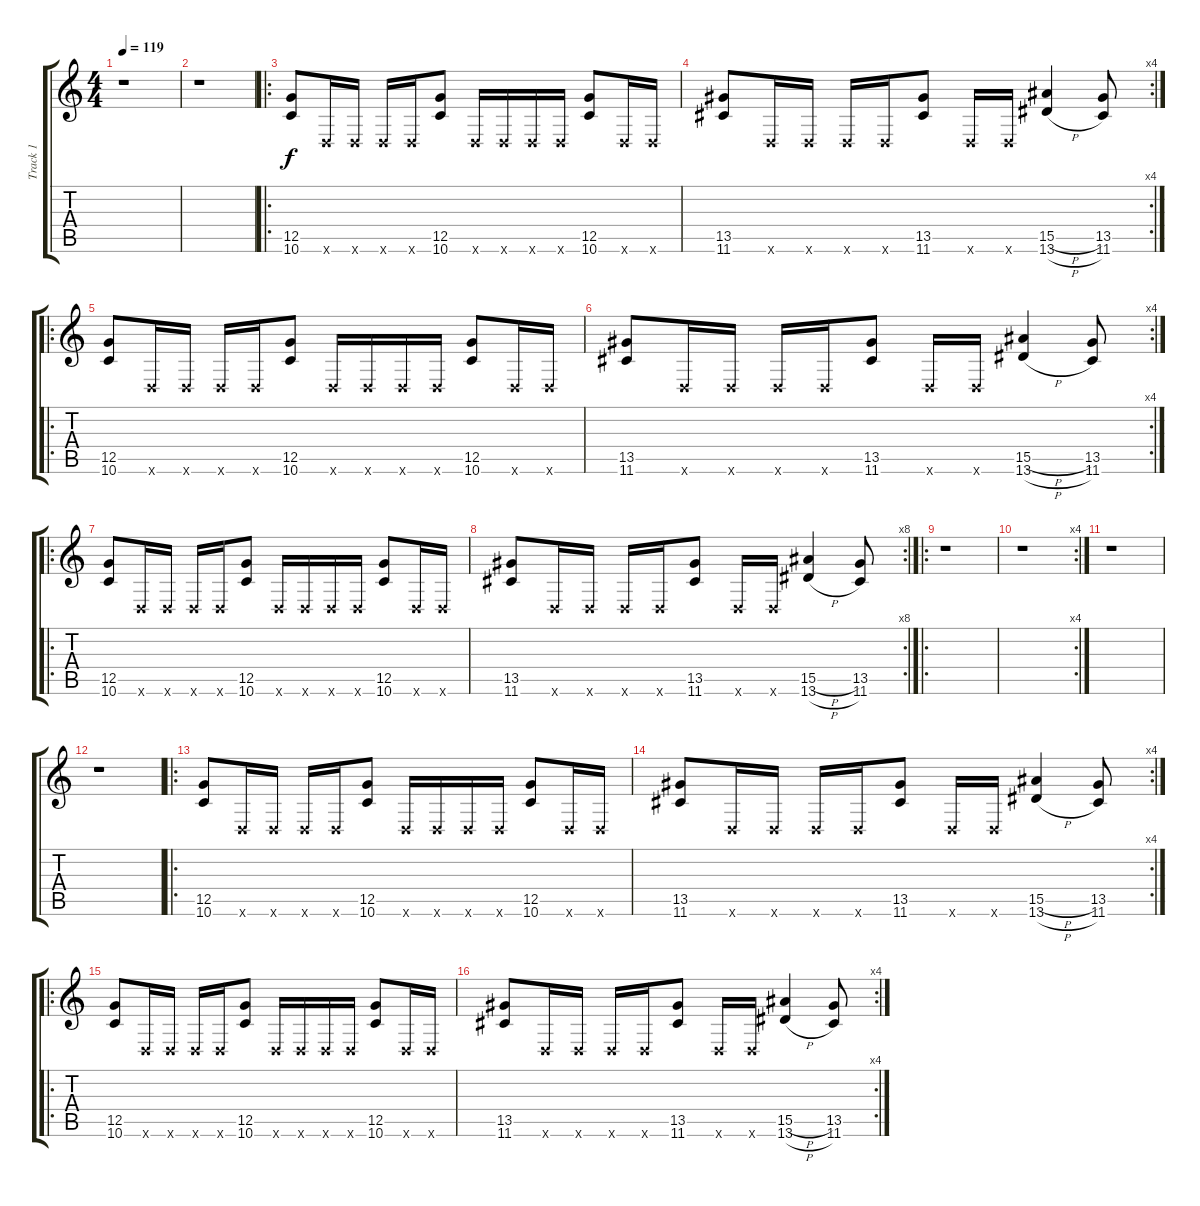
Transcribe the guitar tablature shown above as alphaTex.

\track ("Track 1" "Track 1") {instrument overdrivenguitar}
\staff {score tabs}
\tuning (D4 A3 F3 C3 G2 D2) {hide}
\ts (4 4)
\tempo 119
\clef g2
\ks c
r.1{dy f instrument overdrivenguitar} |
r.1 |
\ro
(12.5 10.6).8 0.6{x}.16 0.6{x}.16 0.6{x}.16 0.6{x}.16 (12.5 10.6).8 0.6{x}.16 0.6{x}.16 0.6{x}.16 0.6{x}.16 (12.5 10.6).8 0.6{x}.16 0.6{x}.16 |
\rc 4
(13.5 11.6).8 0.6{x}.16 0.6{x}.16 0.6{x}.16 0.6{x}.16 (13.5 11.6).8 0.6{x}.16 0.6{x}.16 (15.5{h} 13.6{h}).4 (13.5 11.6).8 |
\ro
(12.5 10.6).8 0.6{x}.16 0.6{x}.16 0.6{x}.16 0.6{x}.16 (12.5 10.6).8 0.6{x}.16 0.6{x}.16 0.6{x}.16 0.6{x}.16 (12.5 10.6).8 0.6{x}.16 0.6{x}.16 |
\rc 4
(13.5 11.6).8 0.6{x}.16 0.6{x}.16 0.6{x}.16 0.6{x}.16 (13.5 11.6).8 0.6{x}.16 0.6{x}.16 (15.5{h} 13.6{h}).4 (13.5 11.6).8 |
\ro
(12.5 10.6).8 0.6{x}.16 0.6{x}.16 0.6{x}.16 0.6{x}.16 (12.5 10.6).8 0.6{x}.16 0.6{x}.16 0.6{x}.16 0.6{x}.16 (12.5 10.6).8 0.6{x}.16 0.6{x}.16 |
\rc 8
(13.5 11.6).8 0.6{x}.16 0.6{x}.16 0.6{x}.16 0.6{x}.16 (13.5 11.6).8 0.6{x}.16 0.6{x}.16 (15.5{h} 13.6{h}).4 (13.5 11.6).8 |
\ro
r.1 |
\rc 4
r.1 |
r.1 |
r.1 |
\ro
(12.5 10.6).8 0.6{x}.16 0.6{x}.16 0.6{x}.16 0.6{x}.16 (12.5 10.6).8 0.6{x}.16 0.6{x}.16 0.6{x}.16 0.6{x}.16 (12.5 10.6).8 0.6{x}.16 0.6{x}.16 |
\rc 4
(13.5 11.6).8 0.6{x}.16 0.6{x}.16 0.6{x}.16 0.6{x}.16 (13.5 11.6).8 0.6{x}.16 0.6{x}.16 (15.5{h} 13.6{h}).4 (13.5 11.6).8 |
\ro
(12.5 10.6).8 0.6{x}.16 0.6{x}.16 0.6{x}.16 0.6{x}.16 (12.5 10.6).8 0.6{x}.16 0.6{x}.16 0.6{x}.16 0.6{x}.16 (12.5 10.6).8 0.6{x}.16 0.6{x}.16 |
\rc 4
(13.5 11.6).8 0.6{x}.16 0.6{x}.16 0.6{x}.16 0.6{x}.16 (13.5 11.6).8 0.6{x}.16 0.6{x}.16 (15.5{h} 13.6{h}).4 (13.5 11.6).8
